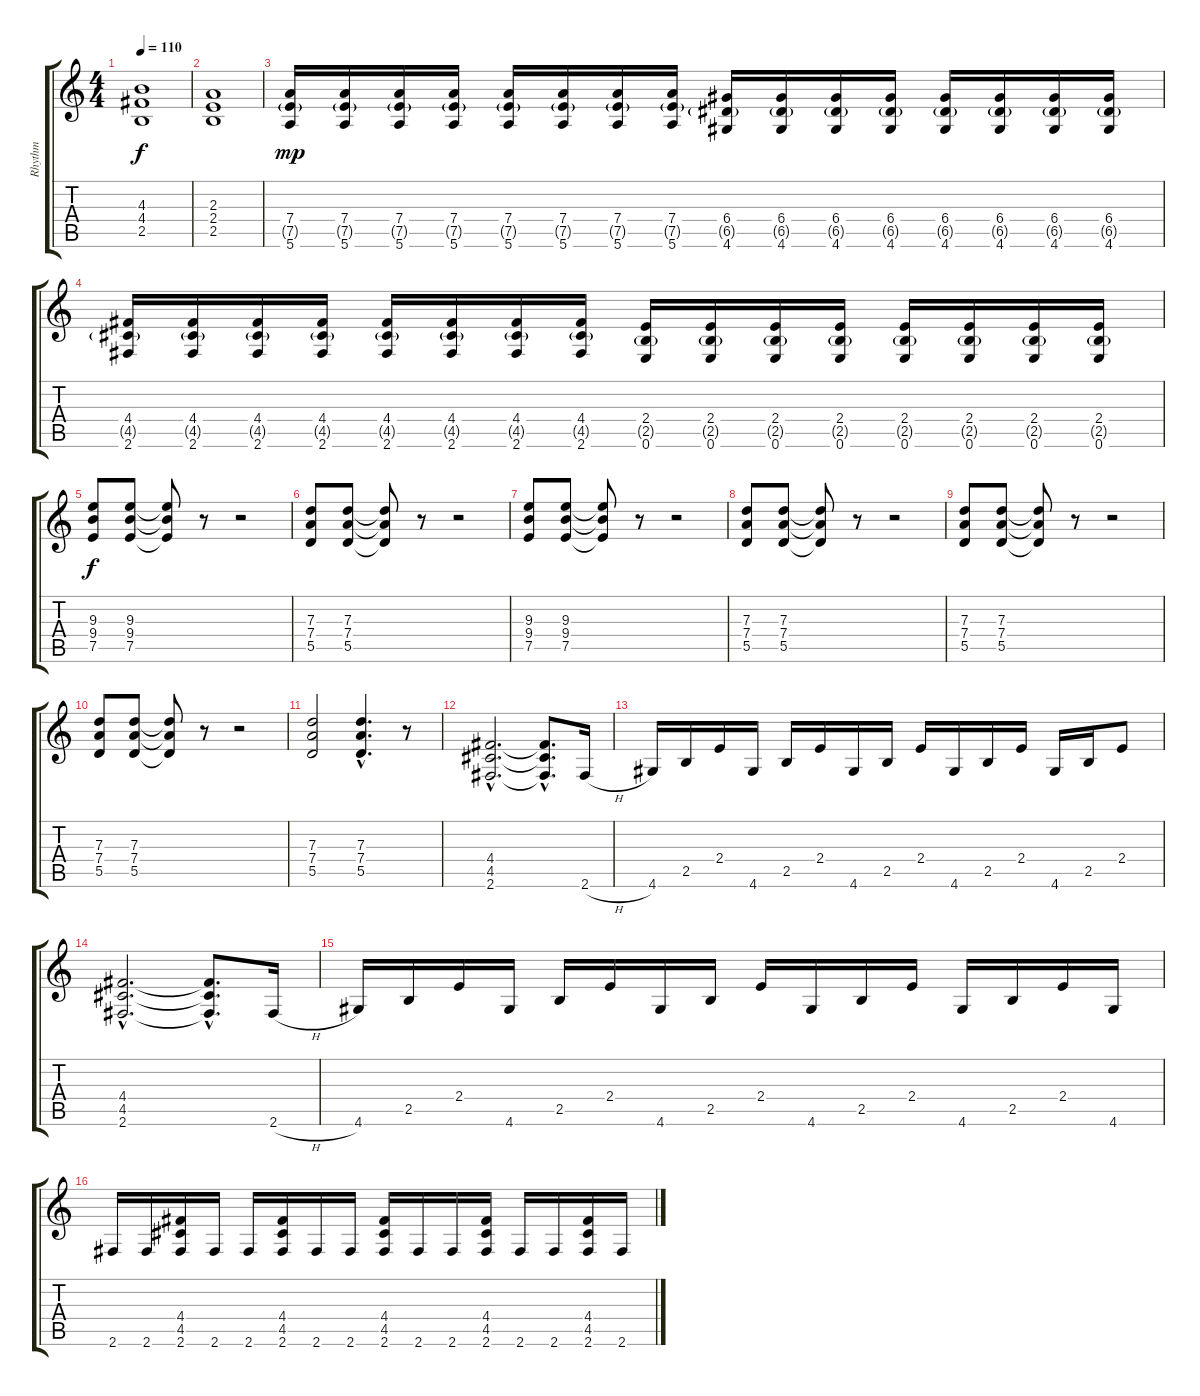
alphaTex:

\track ("Rhythm" "Rhythm") {instrument distortionguitar}
\staff {score tabs}
\tuning (E4 B3 G3 D3 A2 E2) {hide}
\ts (4 4)
\tempo 110
\clef g2
\ks c
(4.3 4.4 2.5).1{dy f} |
(2.3 2.4 2.5).1 |
(7.4 7.5{g} 5.6).16{dy mp} (7.4 7.5{g} 5.6).16 (7.4 7.5{g} 5.6).16 (7.4 7.5{g} 5.6).16 (7.4 7.5{g} 5.6).16 (7.4 7.5{g} 5.6).16 (7.4 7.5{g} 5.6).16 (7.4 7.5{g} 5.6).16 (6.4 6.5{g} 4.6).16 (6.4 6.5{g} 4.6).16 (6.4 6.5{g} 4.6).16 (6.4 6.5{g} 4.6).16 (6.4 6.5{g} 4.6).16 (6.4 6.5{g} 4.6).16 (6.4 6.5{g} 4.6).16 (6.4 6.5{g} 4.6).16 |
(4.4 4.5{g} 2.6).16 (4.4 4.5{g} 2.6).16 (4.4 4.5{g} 2.6).16 (4.4 4.5{g} 2.6).16 (4.4 4.5{g} 2.6).16 (4.4 4.5{g} 2.6).16 (4.4 4.5{g} 2.6).16 (4.4 4.5{g} 2.6).16 (2.4 2.5{g} 0.6).16 (2.4 2.5{g} 0.6).16 (2.4 2.5{g} 0.6).16 (2.4 2.5{g} 0.6).16 (2.4 2.5{g} 0.6).16 (2.4 2.5{g} 0.6).16 (2.4 2.5{g} 0.6).16 (2.4 2.5{g} 0.6).16 |
(9.3 9.4 7.5).8{dy f} (9.3 9.4 7.5).8 (9.3{t} 9.4{t} 7.5{t}).8 r.8 r.2 |
(7.3 7.4 5.5).8 (7.3 7.4 5.5).8 (7.3{t} 7.4{t} 5.5{t}).8 r.8 r.2 |
(9.3 9.4 7.5).8 (9.3 9.4 7.5).8 (9.3{t} 9.4{t} 7.5{t}).8 r.8 r.2 |
(7.3 7.4 5.5).8 (7.3 7.4 5.5).8 (7.3{t} 7.4{t} 5.5{t}).8 r.8 r.2 |
(7.3 7.4 5.5).8 (7.3 7.4 5.5).8 (7.3{t} 7.4{t} 5.5{t}).8 r.8 r.2 |
(7.3 7.4 5.5).8 (7.3 7.4 5.5).8 (7.3{t} 7.4{t} 5.5{t}).8 r.8 r.2 |
(7.3 7.4 5.5).2 (7.3{hac} 7.4{hac} 5.5{hac}).4{d} r.8 |
(4.4{hac} 4.5{hac} 2.6{hac}).2{d} (4.4{hac t} 4.5{hac t} 2.6{hac t}).8{d} 2.6{h}.16 |
4.6.16 2.5.16 2.4.16 4.6.16 2.5.16 2.4.16 4.6.16 2.5.16 2.4.16 4.6.16 2.5.16 2.4.16 4.6.16 2.5.16 2.4.8 |
(4.4{hac} 4.5{hac} 2.6{hac}).2{d} (4.4{hac t} 4.5{hac t} 2.6{hac t}).8{d} 2.6{h}.16 |
4.6.16 2.5.16 2.4.16 4.6.16 2.5.16 2.4.16 4.6.16 2.5.16 2.4.16 4.6.16 2.5.16 2.4.16 4.6.16 2.5.16 2.4.16 4.6.16 |
2.6.16 2.6.16 (4.4 4.5 2.6).16 2.6.16 2.6.16 (4.4 4.5 2.6).16 2.6.16 2.6.16 (4.4 4.5 2.6).16 2.6.16 2.6.16 (4.4 4.5 2.6).16 2.6.16 2.6.16 (4.4 4.5 2.6).16 2.6.16
